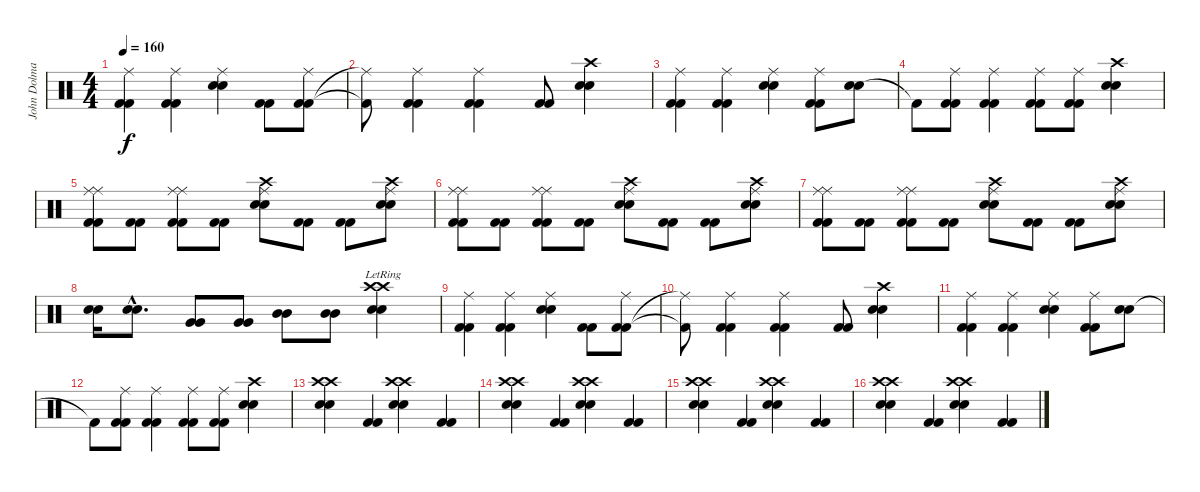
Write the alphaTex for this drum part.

\track ("John Dolmayan" "John Dolma") {instrument percussion}
\staff {score}
\articulation defaults
\ts (4 4)
\tempo 160
\clef neutral
\ks c
("Kick (hit) 2" "Kick (hit) 2" "Ride (middle)").4{dy f} ("Kick (hit) 2" "Kick (hit) 2" "Ride (middle)").4 ("Snare (hit) 2" "Snare (hit) 2" "Ride (middle)").4 ("Kick (hit) 2" "Kick (hit) 2").8 ("Kick (hit) 2" "Kick (hit) 2" "Ride (middle)").8 |
("Kick (hit) 2"{t} "Ride (middle)"{t}).8 ("Kick (hit) 2" "Kick (hit) 2" "Ride (middle)").4 ("Kick (hit) 2" "Kick (hit) 2" "Ride (middle)").4 ("Kick (hit) 2" "Kick (hit) 2").8 ("Snare (hit) 2" "Snare (hit) 2" "Crash high (hit)").4 |
("Kick (hit) 2" "Kick (hit) 2" "Ride (middle)").4 ("Kick (hit) 2" "Kick (hit) 2" "Ride (middle)").4 ("Snare (hit) 2" "Snare (hit) 2" "Ride (middle)").4 ("Kick (hit) 2" "Kick (hit) 2" "Ride (middle)").8 ("Snare (hit) 2" "Snare (hit) 2").8 |
"Kick (hit) 2"{t}.8 ("Kick (hit) 2" "Kick (hit) 2" "Ride (middle)").8 ("Kick (hit) 2" "Kick (hit) 2" "Ride (middle)").4 ("Kick (hit) 2" "Kick (hit) 2" "Ride (middle)").8 ("Kick (hit) 2" "Kick (hit) 2" "Ride (middle)").8 ("Snare (hit) 2" "Snare (hit) 2" "Crash high (hit)").4 |
("Kick (hit) 2" "Kick (hit) 2" "Ride (middle)" "Ride (middle)").8 ("Kick (hit) 2" "Kick (hit) 2").8 ("Kick (hit) 2" "Kick (hit) 2" "Ride (middle)" "Ride (middle)").8 ("Kick (hit) 2" "Kick (hit) 2").8 ("Snare (hit) 2" "Snare (hit) 2" "Crash high (hit)" "Ride (middle)").8 ("Kick (hit) 2" "Kick (hit) 2").8 ("Kick (hit) 2" "Kick (hit) 2").8 ("Snare (hit) 2" "Snare (hit) 2" "Crash high (hit)" "Ride (middle)").8 |
("Kick (hit) 2" "Kick (hit) 2" "Ride (middle)" "Ride (middle)").8 ("Kick (hit) 2" "Kick (hit) 2").8 ("Kick (hit) 2" "Kick (hit) 2" "Ride (middle)" "Ride (middle)").8 ("Kick (hit) 2" "Kick (hit) 2").8 ("Snare (hit) 2" "Snare (hit) 2" "Crash high (hit)" "Ride (middle)").8 ("Kick (hit) 2" "Kick (hit) 2").8 ("Kick (hit) 2" "Kick (hit) 2").8 ("Snare (hit) 2" "Snare (hit) 2" "Crash high (hit)" "Ride (middle)").8 |
("Kick (hit) 2" "Kick (hit) 2" "Ride (middle)" "Ride (middle)").8 ("Kick (hit) 2" "Kick (hit) 2").8 ("Kick (hit) 2" "Kick (hit) 2" "Ride (middle)" "Ride (middle)").8 ("Kick (hit) 2" "Kick (hit) 2").8 ("Snare (hit) 2" "Snare (hit) 2" "Crash high (hit)" "Ride (middle)").8 ("Kick (hit) 2" "Kick (hit) 2").8 ("Kick (hit) 2" "Kick (hit) 2").8 ("Snare (hit) 2" "Snare (hit) 2" "Crash high (hit)" "Ride (middle)").8 |
("Snare (hit) 2" "Snare (hit) 2").16 ("Snare (hit) 2"{hac} "Snare (hit) 2"{hac}).8{d} ("Very Low Tom (hit)" "Very Low Tom (hit)").8 ("Very Low Tom (hit)" "Very Low Tom (hit)").8 ("Mid Tom (hit)" "Mid Tom (hit)").8 ("Mid Tom (hit)" "Mid Tom (hit)").8 ("Snare (hit) 2" "Snare (hit) 2" "Crash high (hit)" "Crash high (hit)"{lr}).4 |
("Kick (hit) 2" "Kick (hit) 2" "Ride (middle)").4 ("Kick (hit) 2" "Kick (hit) 2" "Ride (middle)").4 ("Snare (hit) 2" "Snare (hit) 2" "Ride (middle)").4 ("Kick (hit) 2" "Kick (hit) 2").8 ("Kick (hit) 2" "Kick (hit) 2" "Ride (middle)").8 |
("Kick (hit) 2"{t} "Ride (middle)"{t}).8 ("Kick (hit) 2" "Kick (hit) 2" "Ride (middle)").4 ("Kick (hit) 2" "Kick (hit) 2" "Ride (middle)").4 ("Kick (hit) 2" "Kick (hit) 2").8 ("Snare (hit) 2" "Snare (hit) 2" "Crash high (hit)").4 |
("Kick (hit) 2" "Kick (hit) 2" "Ride (middle)").4 ("Kick (hit) 2" "Kick (hit) 2" "Ride (middle)").4 ("Snare (hit) 2" "Snare (hit) 2" "Ride (middle)").4 ("Kick (hit) 2" "Kick (hit) 2" "Ride (middle)").8 ("Snare (hit) 2" "Snare (hit) 2").8 |
"Kick (hit) 2"{t}.8 ("Kick (hit) 2" "Kick (hit) 2" "Ride (middle)").8 ("Kick (hit) 2" "Kick (hit) 2" "Ride (middle)").4 ("Kick (hit) 2" "Kick (hit) 2" "Ride (middle)").8 ("Kick (hit) 2" "Kick (hit) 2" "Ride (middle)").8 ("Snare (hit) 2" "Snare (hit) 2" "Crash high (hit)").4 |
("Snare (hit) 2" "Snare (hit) 2" "Crash high (hit)" "Crash high (hit)").4 ("Kick (hit) 2" "Kick (hit) 2").4 ("Snare (hit) 2" "Snare (hit) 2" "Crash high (hit)" "Crash high (hit)").4 ("Kick (hit) 2" "Kick (hit) 2").4 |
("Snare (hit) 2" "Snare (hit) 2" "Crash high (hit)" "Crash high (hit)").4 ("Kick (hit) 2" "Kick (hit) 2").4 ("Snare (hit) 2" "Snare (hit) 2" "Crash high (hit)" "Crash high (hit)").4 ("Kick (hit) 2" "Kick (hit) 2").4 |
("Snare (hit) 2" "Snare (hit) 2" "Crash high (hit)" "Crash high (hit)").4 ("Kick (hit) 2" "Kick (hit) 2").4 ("Snare (hit) 2" "Snare (hit) 2" "Crash high (hit)" "Crash high (hit)").4 ("Kick (hit) 2" "Kick (hit) 2").4 |
("Snare (hit) 2" "Snare (hit) 2" "Crash high (hit)" "Crash high (hit)").4 ("Kick (hit) 2" "Kick (hit) 2").4 ("Snare (hit) 2" "Snare (hit) 2" "Crash high (hit)" "Crash high (hit)").4 ("Kick (hit) 2" "Kick (hit) 2").4
